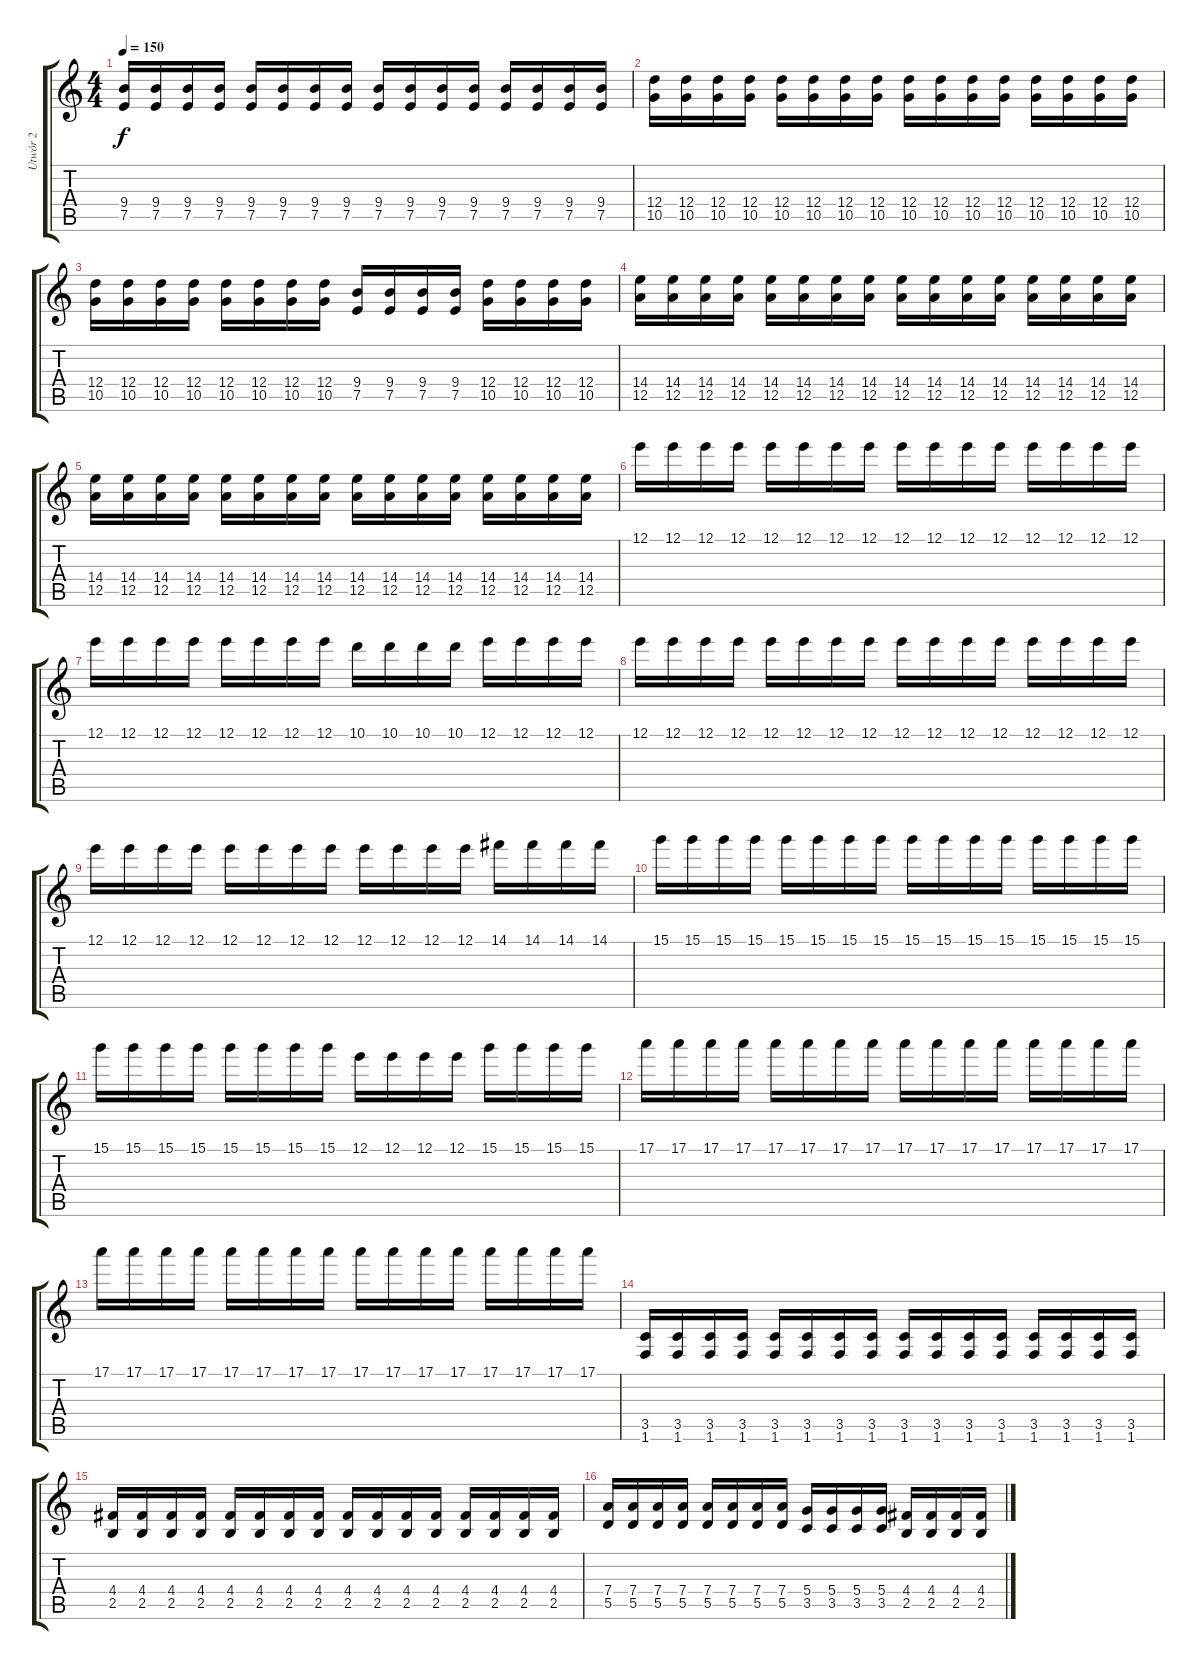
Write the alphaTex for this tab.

\track ("Utwór 2" "Utwór 2") {instrument distortionguitar}
\staff {score tabs}
\tuning (E4 B3 G3 D3 A2 E2) {hide}
\ts (4 4)
\tempo 150
\clef g2
\ks c
(9.4 7.5).16{dy f} (9.4 7.5).16 (9.4 7.5).16 (9.4 7.5).16 (9.4 7.5).16 (9.4 7.5).16 (9.4 7.5).16 (9.4 7.5).16 (9.4 7.5).16 (9.4 7.5).16 (9.4 7.5).16 (9.4 7.5).16 (9.4 7.5).16 (9.4 7.5).16 (9.4 7.5).16 (9.4 7.5).16 |
(12.4 10.5).16 (12.4 10.5).16 (12.4 10.5).16 (12.4 10.5).16 (12.4 10.5).16 (12.4 10.5).16 (12.4 10.5).16 (12.4 10.5).16 (12.4 10.5).16 (12.4 10.5).16 (12.4 10.5).16 (12.4 10.5).16 (12.4 10.5).16 (12.4 10.5).16 (12.4 10.5).16 (12.4 10.5).16 |
(12.4 10.5).16 (12.4 10.5).16 (12.4 10.5).16 (12.4 10.5).16 (12.4 10.5).16 (12.4 10.5).16 (12.4 10.5).16 (12.4 10.5).16 (9.4 7.5).16 (9.4 7.5).16 (9.4 7.5).16 (9.4 7.5).16 (12.4 10.5).16 (12.4 10.5).16 (12.4 10.5).16 (12.4 10.5).16 |
(14.4 12.5).16 (14.4 12.5).16 (14.4 12.5).16 (14.4 12.5).16 (14.4 12.5).16 (14.4 12.5).16 (14.4 12.5).16 (14.4 12.5).16 (14.4 12.5).16 (14.4 12.5).16 (14.4 12.5).16 (14.4 12.5).16 (14.4 12.5).16 (14.4 12.5).16 (14.4 12.5).16 (14.4 12.5).16 |
(14.4 12.5).16 (14.4 12.5).16 (14.4 12.5).16 (14.4 12.5).16 (14.4 12.5).16 (14.4 12.5).16 (14.4 12.5).16 (14.4 12.5).16 (14.4 12.5).16 (14.4 12.5).16 (14.4 12.5).16 (14.4 12.5).16 (14.4 12.5).16 (14.4 12.5).16 (14.4 12.5).16 (14.4 12.5).16 |
12.1.16 12.1.16 12.1.16 12.1.16 12.1.16 12.1.16 12.1.16 12.1.16 12.1.16 12.1.16 12.1.16 12.1.16 12.1.16 12.1.16 12.1.16 12.1.16 |
12.1.16 12.1.16 12.1.16 12.1.16 12.1.16 12.1.16 12.1.16 12.1.16 10.1.16 10.1.16 10.1.16 10.1.16 12.1.16 12.1.16 12.1.16 12.1.16 |
12.1.16 12.1.16 12.1.16 12.1.16 12.1.16 12.1.16 12.1.16 12.1.16 12.1.16 12.1.16 12.1.16 12.1.16 12.1.16 12.1.16 12.1.16 12.1.16 |
12.1.16 12.1.16 12.1.16 12.1.16 12.1.16 12.1.16 12.1.16 12.1.16 12.1.16 12.1.16 12.1.16 12.1.16 14.1.16 14.1.16 14.1.16 14.1.16 |
15.1.16 15.1.16 15.1.16 15.1.16 15.1.16 15.1.16 15.1.16 15.1.16 15.1.16 15.1.16 15.1.16 15.1.16 15.1.16 15.1.16 15.1.16 15.1.16 |
15.1.16 15.1.16 15.1.16 15.1.16 15.1.16 15.1.16 15.1.16 15.1.16 12.1.16 12.1.16 12.1.16 12.1.16 15.1.16 15.1.16 15.1.16 15.1.16 |
17.1.16 17.1.16 17.1.16 17.1.16 17.1.16 17.1.16 17.1.16 17.1.16 17.1.16 17.1.16 17.1.16 17.1.16 17.1.16 17.1.16 17.1.16 17.1.16 |
17.1.16 17.1.16 17.1.16 17.1.16 17.1.16 17.1.16 17.1.16 17.1.16 17.1.16 17.1.16 17.1.16 17.1.16 17.1.16 17.1.16 17.1.16 17.1.16 |
(3.5 1.6).16 (3.5 1.6).16 (3.5 1.6).16 (3.5 1.6).16 (3.5 1.6).16 (3.5 1.6).16 (3.5 1.6).16 (3.5 1.6).16 (3.5 1.6).16 (3.5 1.6).16 (3.5 1.6).16 (3.5 1.6).16 (3.5 1.6).16 (3.5 1.6).16 (3.5 1.6).16 (3.5 1.6).16 |
(4.4 2.5).16 (4.4 2.5).16 (4.4 2.5).16 (4.4 2.5).16 (4.4 2.5).16 (4.4 2.5).16 (4.4 2.5).16 (4.4 2.5).16 (4.4 2.5).16 (4.4 2.5).16 (4.4 2.5).16 (4.4 2.5).16 (4.4 2.5).16 (4.4 2.5).16 (4.4 2.5).16 (4.4 2.5).16 |
(7.4 5.5).16 (7.4 5.5).16 (7.4 5.5).16 (7.4 5.5).16 (7.4 5.5).16 (7.4 5.5).16 (7.4 5.5).16 (7.4 5.5).16 (5.4 3.5).16 (5.4 3.5).16 (5.4 3.5).16 (5.4 3.5).16 (4.4 2.5).16 (4.4 2.5).16 (4.4 2.5).16 (4.4 2.5).16
